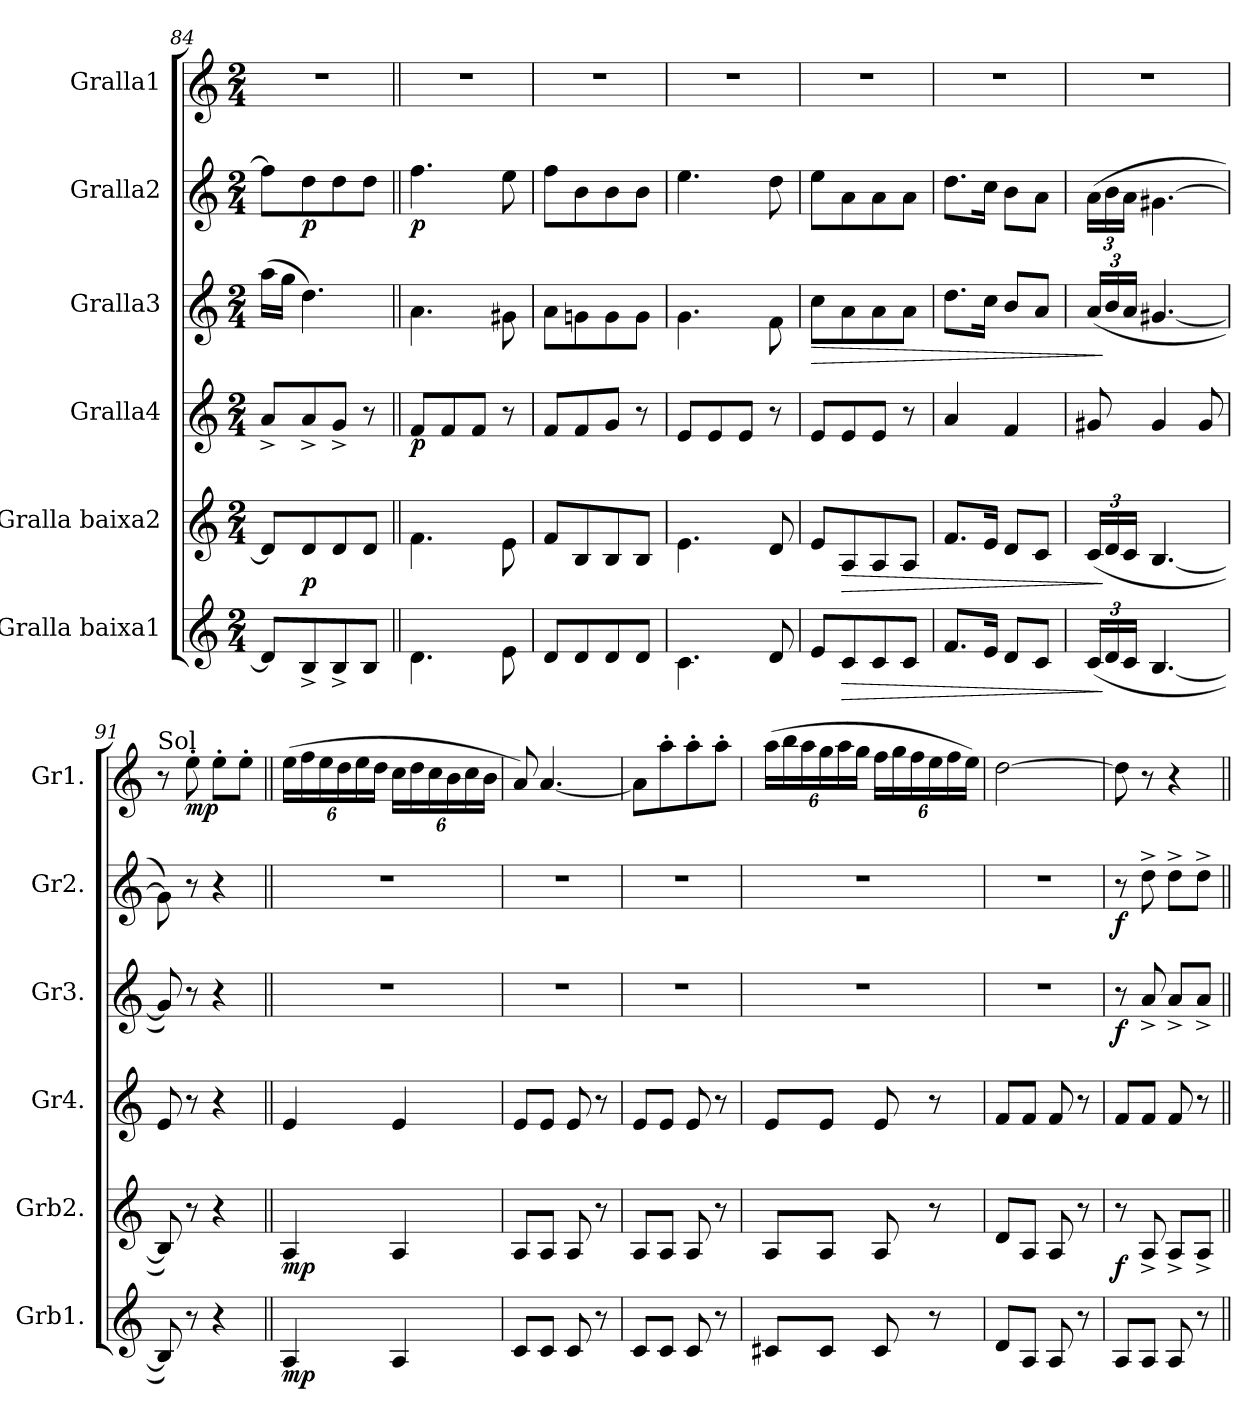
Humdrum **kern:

**kern	**dynam	**kern	**dynam	**kern	**dynam	**kern	**dynam	**kern	**dynam	**kern	**dynam
*part6	*part6	*part5	*part5	*part4	*part4	*part3	*part3	*part2	*part2	*part1	*part1
*staff6	*staff6	*staff5	*staff5	*staff4	*staff4	*staff3	*staff3	*staff2	*staff2	*staff1	*staff1
*I"Gralla baixa1	*	*I"Gralla baixa2	*	*I"Gralla4	*	*I"Gralla3	*	*I"Gralla2	*	*I"Gralla1	*
*I'Grb1.	*	*I'Grb2.	*	*I'Gr4.	*	*I'Gr3.	*	*I'Gr2.	*	*I'Gr1.	*
*clefG2	*	*clefG2	*	*clefG2	*	*clefG2	*	*clefG2	*	*clefG2	*
*k[]	*	*k[]	*	*k[]	*	*k[]	*	*k[]	*	*k[]	*
*M2/4	*	*M2/4	*	*M2/4	*	*M2/4	*	*M2/4	*	*M2/4	*
=84	=84	=84	=84	=84	=84	=84	=84	=84	=84	=84	=84
8d/L]	.	8d/L]	.	8a^/L	.	(>16aa\LL	.	8ff\L]	.	2r	.
.	.	.	.	.	.	16gg\JJ	.	.	.	.	.
!	!	!	!LO:DY:b	!	!	!	!	!	!LO:DY:b	!	!
8B^/	.	8d/	p	8a^/	.	4.dd\)	.	8dd\	p	.	.
8B^/	.	8d/	.	8g^/J	.	.	.	8dd\	.	.	.
8B/J	.	8d/J	.	8r	.	.	.	8dd\J	.	.	.
=85||	=85||	=85||	=85||	=85||	=85||	=85||	=85||	=85||	=85||	=85||	=85||
!	!	!	!	!	!LO:DY:b	!	!	!	!LO:DY:b	!	!
4.d\	.	4.f\	.	8f/L	p	4.a\	.	4.ff\	p	2r	.
.	.	.	.	8f/	.	.	.	.	.	.	.
.	.	.	.	8f/J	.	.	.	.	.	.	.
8e\	.	8e\	.	8r	.	8g#X\	.	8ee\	.	.	.
=86	=86	=86	=86	=86	=86	=86	=86	=86	=86	=86	=86
8d/L	.	8f/L	.	8f/L	.	8a\L	.	8ff\L	.	2r	.
8d/	.	8B/	.	8f/	.	8gni\	.	8b\	.	.	.
8d/	.	8B/	.	8g/J	.	8g\	.	8b\	.	.	.
8d/J	.	8B/J	.	8r	.	8g\J	.	8b\J	.	.	.
=87	=87	=87	=87	=87	=87	=87	=87	=87	=87	=87	=87
4.c\	.	4.e\	.	8e/L	.	4.g\	.	4.ee\	.	2r	.
.	.	.	.	8e/	.	.	.	.	.	.	.
.	.	.	.	8e/J	.	.	.	.	.	.	.
8d/	.	8d/	.	8r	.	8f\	.	8dd\	.	.	.
=88	=88	=88	=88	=88	=88	=88	=88	=88	=88	=88	=88
!	!	!	!	!	!	!	!LO:HP:b	!	!	!	!
8e/L	.	8e/L	.	8e/L	.	8cc\L	>	8ee\L	.	2r	.
!	!LO:HP:b	!	!LO:HP:b	!	!	!	!	!	!	!	!
8c/	>	8A/	>	8e/	.	8a\	.	8a\	.	.	.
8c/	.	8A/	.	8e/J	.	8a\	.	8a\	.	.	.
8c/J	.	8A/J	.	8r	.	8a\J	.	8a\J	.	.	.
=89	=89	=89	=89	=89	=89	=89	=89	=89	=89	=89	=89
8.f/L	.	8.f/L	.	4a/	.	8.dd\L	.	8.dd\L	.	2r	.
16e/Jk	.	16e/Jk	.	.	.	16cc\Jk	.	16cc\Jk	.	.	.
8d/L	.	8d/L	.	4f/	.	8b/L	.	8b\L	.	.	.
8c/J	.	8c/J	.	.	.	8a/J	.	8a\J	.	.	.
=90	=90	=90	=90	=90	=90	=90	=90	=90	=90	=90	=90
*Xbrackettup	*	*Xbrackettup	*	*	*	*Xbrackettup	*	*Xbrackettup	*	*	*
(<24c/LL	.	(<24c/LL	.	8g#X/	.	(<24a/LL	.	(>24a\LL	.	2r	.
24d/	]	24d/	]	.	.	24b/	]	24b\	.	.	.
24c/JJ	.	24c/JJ	.	.	.	24a/JJ	.	24a\JJ	.	.	.
[4.B/	.	[4.B/	.	4g#/	.	[4.g#X/	.	[4.g#X\	.	.	.
.	.	.	.	8g#/	.	.	.	.	.	.	.
=91	=91	=91	=91	=91	=91	=91	=91	=91	=91	=91	=91
!	!	!	!	!	!	!	!	!	!	!LO:TX:a:t=Sol	!
8B/])	.	8B/])	.	8e/	.	8g#/])	.	8g#\])	.	8r	.
!	!	!	!	!	!	!	!	!	!	!	!LO:DY:b
8r	.	8r	.	8r	.	8r	.	8r	.	8ee'\	mp
4r	.	4r	.	4r	.	4r	.	4r	.	8ee'\L	.
.	.	.	.	.	.	.	.	.	.	8ee'\J	.
=92||	=92||	=92||	=92||	=92||	=92||	=92||	=92||	=92||	=92||	=92||	=92||
*	*	*	*	*	*	*	*	*	*	*Xbrackettup	*
!	!LO:DY:b	!	!LO:DY:b	!	!	!	!	!	!	!	!
4A/	mp	4A/	mp	4e/	.	2r	.	2r	.	(>24ee\LL	.
.	.	.	.	.	.	.	.	.	.	24ff\	.
.	.	.	.	.	.	.	.	.	.	24ee\	.
.	.	.	.	.	.	.	.	.	.	24dd\	.
.	.	.	.	.	.	.	.	.	.	24ee\	.
.	.	.	.	.	.	.	.	.	.	24dd\JJ	.
4A/	.	4A/	.	4e/	.	.	.	.	.	24cc\LL	.
.	.	.	.	.	.	.	.	.	.	24dd\	.
.	.	.	.	.	.	.	.	.	.	24cc\	.
.	.	.	.	.	.	.	.	.	.	24b\	.
.	.	.	.	.	.	.	.	.	.	24cc\	.
.	.	.	.	.	.	.	.	.	.	24b\JJ	.
!!LO:LB:g=z
=93	=93	=93	=93	=93	=93	=93	=93	=93	=93	=93	=93
8c/L	.	8A/L	.	8e/L	.	2r	.	2r	.	8a/)	.
8c/J	.	8A/J	.	8e/J	.	.	.	.	.	[4.a/	.
8c/	.	8A/	.	8e/	.	.	.	.	.	.	.
8r	.	8r	.	8r	.	.	.	.	.	.	.
=94	=94	=94	=94	=94	=94	=94	=94	=94	=94	=94	=94
8c/L	.	8A/L	.	8e/L	.	2r	.	2r	.	8a\L]	.
8c/J	.	8A/J	.	8e/J	.	.	.	.	.	8aa'\	.
8c/	.	8A/	.	8e/	.	.	.	.	.	8aa'\	.
8r	.	8r	.	8r	.	.	.	.	.	8aa'\J	.
=95	=95	=95	=95	=95	=95	=95	=95	=95	=95	=95	=95
8c#X/L	.	8A/L	.	8e/L	.	2r	.	2r	.	(>24aa\LL	.
.	.	.	.	.	.	.	.	.	.	24bb\	.
.	.	.	.	.	.	.	.	.	.	24aa\	.
8c#/J	.	8A/J	.	8e/J	.	.	.	.	.	24gg\	.
.	.	.	.	.	.	.	.	.	.	24aa\	.
.	.	.	.	.	.	.	.	.	.	24gg\JJ	.
8c#/	.	8A/	.	8e/	.	.	.	.	.	24ff\LL	.
.	.	.	.	.	.	.	.	.	.	24gg\	.
.	.	.	.	.	.	.	.	.	.	24ff\	.
8r	.	8r	.	8r	.	.	.	.	.	24ee\	.
.	.	.	.	.	.	.	.	.	.	24ff\	.
.	.	.	.	.	.	.	.	.	.	24ee\JJ)	.
=96	=96	=96	=96	=96	=96	=96	=96	=96	=96	=96	=96
8d/L	.	8d/L	.	8f/L	.	2r	.	2r	.	[2dd\	.
8A/J	.	8A/J	.	8f/J	.	.	.	.	.	.	.
8A/	.	8A/	.	8f/	.	.	.	.	.	.	.
8r	.	8r	.	8r	.	.	.	.	.	.	.
=97	=97	=97	=97	=97	=97	=97	=97	=97	=97	=97	=97
!	!	!	!LO:DY:b	!	!	!	!LO:DY:b	!	!LO:DY:b	!	!
8A/L	.	8r	f	8f/L	.	8r	f	8r	f	8dd\]	.
8A/J	.	8A^/	.	8f/J	.	8a^/	.	8dd^\	.	8r	.
8A/	.	8A^/L	.	8f/	.	8a^/L	.	8dd^\L	.	4r	.
8r	.	8A^/J	.	8r	.	8a^/J	.	8dd^\J	.	.	.
=||	=||	=||	=||	=||	=||	=||	=||	=||	=||	=||	=||
*-	*-	*-	*-	*-	*-	*-	*-	*-	*-	*-	*-
